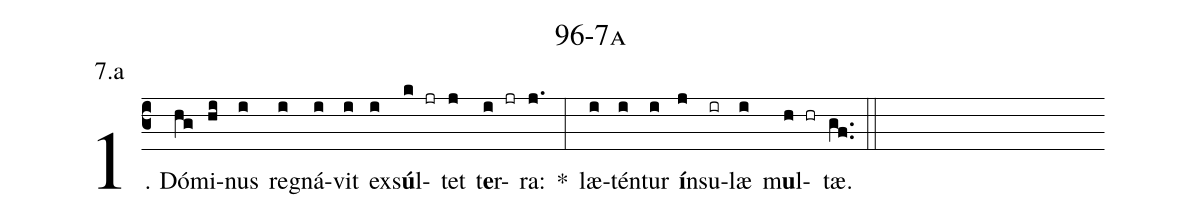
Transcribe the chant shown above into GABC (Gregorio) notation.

name: 96-7a;
annotation: 7.a;
%%
(c3)1. Dó(hg)mi(hi)nus(i) re(i)gná(i)vit(i) ex(i)s<b>ú</b>l(k jr)tet(j) t<b>e</b>r(i jr)ra:(j.) *(:) læ(i)tén(i)tur(i) <b>í</b>n(j)su(ir)læ(i) m<b>u</b>l(h hr)tæ.(gf..) (::)
